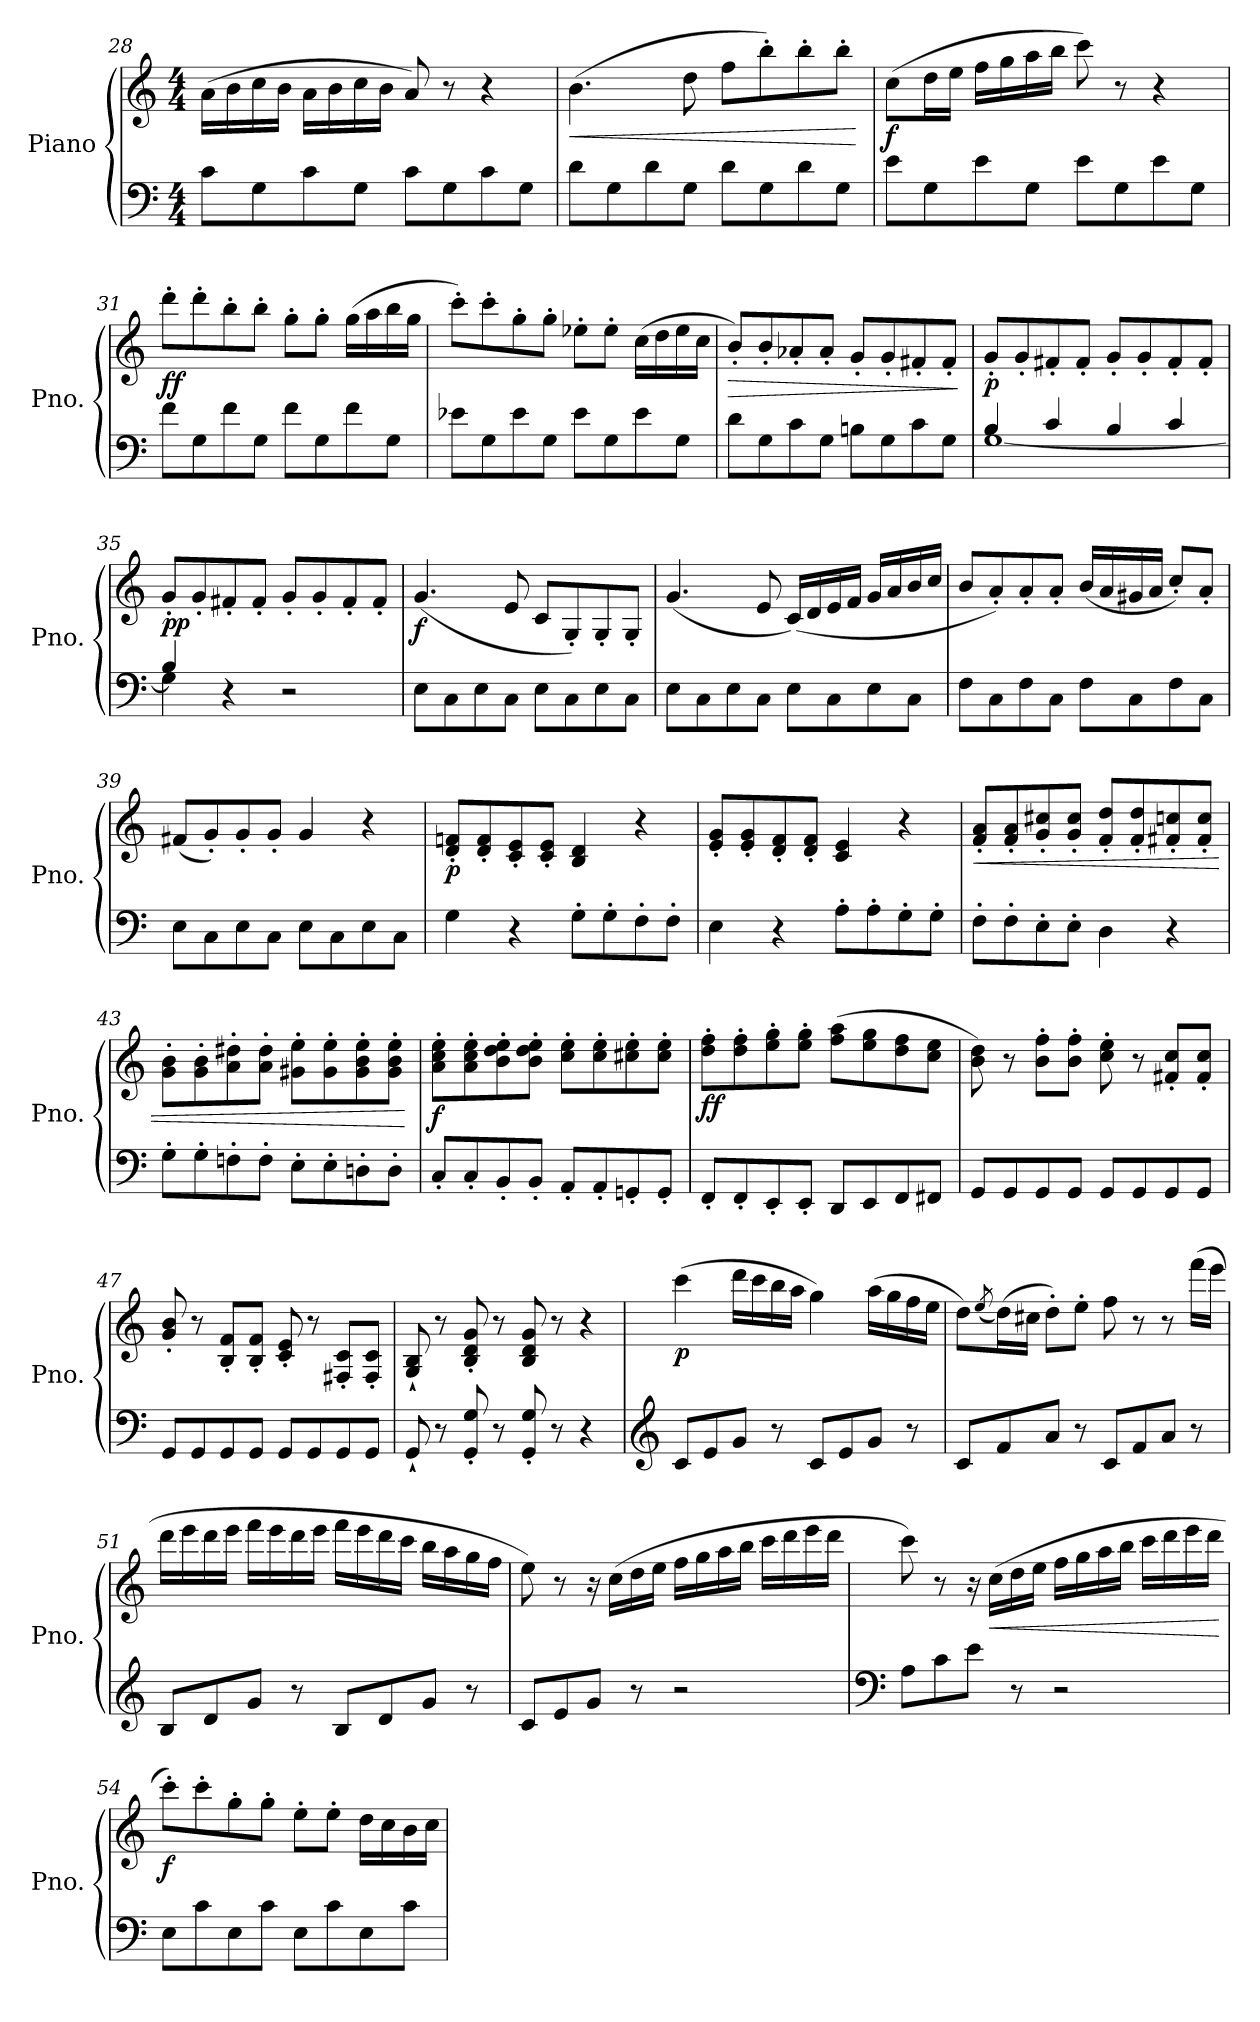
**kern	**kern	**dynam
*part1	*part1	*part1
*staff2	*staff1	*staff1/2
*I"Piano	*	*
*I'Pno.	*	*
*clefF4	*clefG2	*
*k[]	*k[]	*
*M4/4	*M4/4	*
=28	=28	=28
8c\L	(16a\LL	.
.	16b\	.
8G\	16cc\	.
.	16b\JJ	.
8c\	16a\LL	.
.	16b\	.
8G\J	16cc\	.
.	16b\JJ	.
8c\L	8a/)	.
8G\	8r	.
8c\	4r	.
8G\J	.	.
=29	=29	=29
!	!	!LO:HP:b
8d\L	(4.b\	<
8G\	.	.
8d\	.	.
8G\J	8dd\	.
8d\L	8ff\L	.
8G\	8bb'\)	.
8d\	8bb'\	.
8G\J	8bb'\J	.
.	.	[
=30	=30	=30
!	!	!LO:DY:b
8e\L	(8cc\L	f
8G\	16dd\L	.
.	16ee\JJ	.
8e\	16ff\LL	.
.	16gg\	.
8G\J	16aa\	.
.	16bb\JJ	.
8e\L	8ccc\)	.
8G\	8r	.
8e\	4r	.
8G\J	.	.
=31	=31	=31
!	!	!LO:DY:b
8f\L	8ddd'\L	ff
8G\	8ddd'\	.
8f\	8bb'\	.
8G\J	8bb'\J	.
8f\L	8gg'\L	.
8G\	8gg'\J	.
8f\	(16gg\LL	.
.	16aa\	.
8G\J	16bb\	.
.	16gg\JJ	.
!!LO:LB:g=z
=32	=32	=32
8e-X\L	8ccc'\L)	.
8G\	8ccc'\	.
8e-\	8gg'\	.
8G\J	8gg'\J	.
8e-\L	8ee-X'\L	.
8G\	8ee-'\J	.
8e-\	(16cc\LL	.
.	16dd\	.
8G\J	16ee-\	.
.	16cc\JJ	.
=33	=33	=33
!	!	!LO:HP:b
8d\L	8b'/L)	>
8G\	8b'/	.
8c\	8a-X'/	.
8G\J	8a-'/J	.
8Bn\L	8g'/L	.
8G\	8g'/	.
8c\	8f#X'/	.
8G\J	8f#'/J	.
.	.	]
=34	=34	=34
*^	*	*
!	!	!	!LO:DY:b
4B/	[1G	8g'/L	p
.	.	8g'/	.
4c/	.	8f#X'/	.
.	.	8f#'/J	.
4B/	.	8g'/L	.
.	.	8g'/	.
4c/	.	8f#'/	.
.	.	8f#'/J	.
=35	=35	=35	=35
!	!	!	!LO:DY:b
4B/	4G\]	8g'/L	pp
.	.	8g'/	.
4r	4ryy	8f#X'/	.
.	.	8f#'/J	.
2r	2ryy	8g'/L	.
.	.	8g'/	.
.	.	8f#'/	.
.	.	8f#'/J	.
*v	*v	*	*
=36	=36	=36
!	!	!LO:DY:b
8E\L	(4.g/	f
8C\	.	.
8E\	.	.
8C\J	8e/	.
8E\L	8c/L	.
8C\	8G'/)	.
8E\	8G'/	.
8C\J	8G'/J	.
!!LO:LB:g=z
=37	=37	=37
8E\L	(4.g/	.
8C\	.	.
8E\	.	.
8C\J	8e/	.
8E\L	(16c/LL)	.
.	16d/	.
8C\	16e/	.
.	16f/JJ	.
8E\	16g/LL	.
.	16a/	.
8C\J	16b/	.
.	16cc/JJ	.
=38	=38	=38
8F\L	8b/L	.
8C\	8a'/)	.
8F\	8a'/	.
8C\J	8a'/J	.
8F\L	(16b/LL	.
.	16a/	.
8C\	16g#X/	.
.	16a/JJ	.
8F\	8cc'/L)	.
8C\J	8a'/J	.
=39	=39	=39
8E\L	(8f#X/L	.
8C\	8g'/)	.
8E\	8g'/	.
8C\J	8g'/J	.
8E\L	4g/	.
8C\	.	.
8E\	4r	.
8C\J	.	.
=40	=40	=40
!	!	!LO:DY:b
4G\	8d/' 8fn/'L	p
.	8d/' 8f/'	.
4r	8c/' 8e/'	.
.	8c/' 8e/'J	.
8G'\L	4B/ 4d/	.
8G'\	.	.
8F'\	4r	.
8F'\J	.	.
=41	=41	=41
4E\	8e/' 8g/'L	.
.	8e/' 8g/'	.
4r	8d/' 8f/'	.
.	8d/' 8f/'J	.
8A'\L	4c/ 4e/	.
8A'\	.	.
8G'\	4r	.
8G'\J	.	.
!!LO:LB:g=z
=42	=42	=42
!	!	!LO:HP:b
8F'\L	8f/' 8a/'L	<
8F'\	8f/' 8a/'	.
8E'\	8g/' 8cc#X/'	.
8E'\J	8g/' 8cc#/'J	.
4D\	8f/' 8dd/'L	.
.	8f/' 8dd/'	.
4r	8f#X/' 8ccn/'	.
.	8f#/' 8cc/'J	.
=43	=43	=43
8G'\L	8g\' 8b\'L	.
8G'\	8g\' 8b\'	.
8Fn'\	8a\' 8dd#X\'	.
8F'\J	8a\' 8dd#\'J	.
8E'\L	8g#X\' 8ee\'L	.
8E'\	8g#\' 8ee\'	.
8Dn'\	8g#\' 8b\' 8ee\'	.
8D'\J	8g#\' 8b\' 8ee\'J	.
.	.	[
=44	=44	=44
!	!	!LO:DY:b
8C'/L	8a\' 8cc\' 8ee\'L	f
8C'/	8a\' 8cc\' 8ee\'	.
8BB'/	8b\' 8dd\' 8ee\'	.
8BB'/J	8b\' 8dd\' 8ee\'J	.
8AA'/L	8cc\' 8ee\'L	.
8AA'/	8cc\' 8ee\'	.
8GGn'/	8cc#X\' 8ee\'	.
8GG'/J	8cc#\' 8ee\'J	.
=45	=45	=45
!	!	!LO:DY:b
8FF'/L	8dd\' 8ff\'L	ff
8FF'/	8dd\' 8ff\'	.
8EE'/	8ee\' 8gg\'	.
8EE'/J	8ee\' 8gg\'J	.
8DD/L	(8ff\ 8aa\L	.
8EE/	8ee\ 8gg\	.
8FF/	8dd\ 8ff\	.
8FF#X/J	8cc\ 8ee\J	.
=46	=46	=46
8GG/L	8b\ 8dd\)	.
8GG/	8r	.
8GG/	8b\' 8ff\'L	.
8GG/J	8b\' 8ff\'J	.
8GG/L	8cc\' 8ee\'	.
8GG/	8r	.
8GG/	8f#X/' 8cc/'L	.
8GG/J	8f#/' 8cc/'J	.
!!LO:LB:g=z
=47	=47	=47
8GG/L	8g/' 8b/'	.
8GG/	8r	.
8GG/	8B/' 8f/'L	.
8GG/J	8B/' 8f/'J	.
8GG/L	8c/' 8e/'	.
8GG/	8r	.
8GG/	8F#X/' 8c/'L	.
8GG/J	8F#/' 8c/'J	.
=48	=48	=48
8GG`/	8G/` 8B/`	.
8r	8r	.
8GG/' 8G/'	8B/' 8d/' 8g/'	.
8r	8r	.
8GG/' 8G/'	8B/ 8d/ 8g/	.
8r	8r	.
4r	4r	.
=49	=49	=49
*clefG2	*	*
!	!	!LO:DY:b
8c/L	(4ccc\	p
8e/	.	.
8g/J	16ddd\LL	.
.	16ccc\	.
8r	16bb\	.
.	16aa\JJ	.
8c/L	4gg\)	.
8e/	.	.
8g/J	(16aa\LL	.
.	16gg\	.
8r	16ff\	.
.	16ee\JJ	.
=50	=50	=50
8c/L	8dd\L)	.
.	(8qee/	.
8f/	(16dd\L)	.
.	16cc#X\JJ	.
8a/J	8dd'\L)	.
8r	8ee'\J	.
8c/L	8ff\	.
8f/	8r	.
8a/J	8r	.
8r	(16fff\LL	.
.	16eee\JJ	.
!!LO:LB:g=z
=51	=51	=51
8B/L	16ddd\LL	.
.	16eee\	.
8d/	16ddd\	.
.	16eee\JJ	.
8g/J	16fff\LL	.
.	16eee\	.
8r	16ddd\	.
.	16eee\JJ	.
8B/L	16fff\LL	.
.	16eee\	.
8d/	16ddd\	.
.	16ccc\JJ	.
8g/J	16bb\LL	.
.	16aa\	.
8r	16gg\	.
.	16ff\JJ	.
=52	=52	=52
8c/L	8ee\)	.
8e/	8r	.
8g/J	16r	.
.	(16cc\LL	.
8r	16dd\	.
.	16ee\JJ	.
2r	16ff\LL	.
.	16gg\	.
.	16aa\	.
.	16bb\JJ	.
.	16ccc\LL	.
.	16ddd\	.
.	16eee\	.
.	16ddd\JJ	.
=53	=53	=53
*clefF4	*	*
8A\L	8ccc\)	.
8c\	8r	.
8e\J	16r	.
!	!	!LO:HP:b
.	(16cc\LL	<
8r	16dd\	.
.	16ee\JJ	.
2r	16ff\LL	.
.	16gg\	.
.	16aa\	.
.	16bb\JJ	.
.	16ccc\LL	.
.	16ddd\	.
.	16eee\	.
.	16ddd\JJ	.
.	.	[
!!LO:PB:g=z
=54	=54	=54
!	!	!LO:DY:b
8E\L	8ccc'\L)	f
8c\	8ccc'\	.
8E\	8gg'\	.
8c\J	8gg'\J	.
8E\L	8ee'\L	.
8c\	8ee'\J	.
8E\	16dd\LL	.
.	16cc\	.
8c\J	16b\	.
.	16cc\JJ	.
=	=	=
*-	*-	*-
